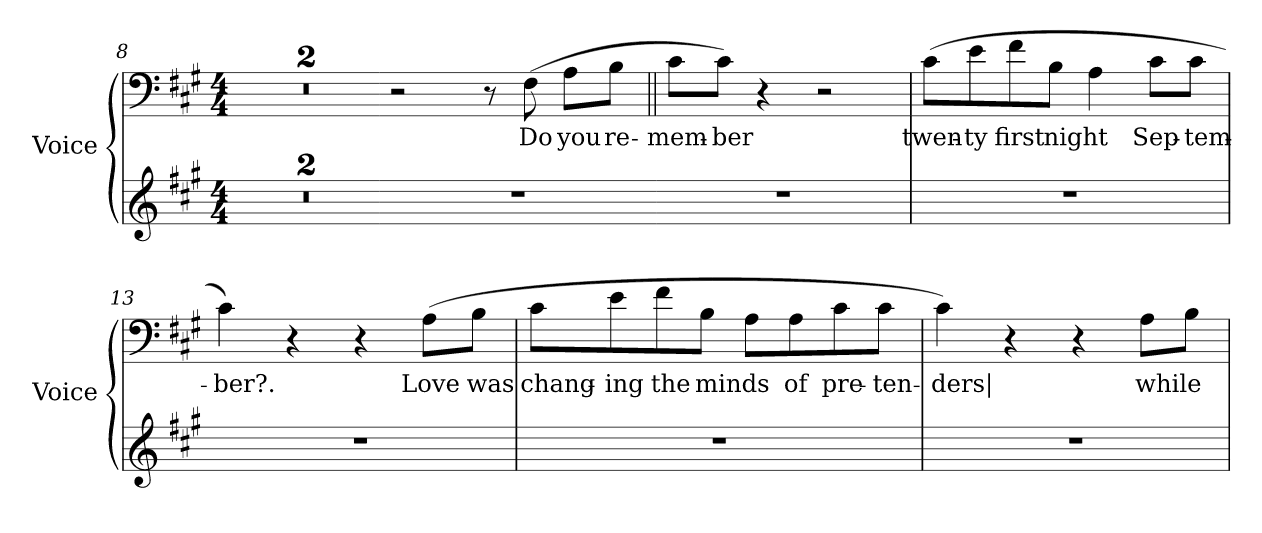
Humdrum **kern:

**kern	**kern	**text
*part2	*part1	*part1
*staff2	*staff1	*staff1
*I"Voice	*I"Voice	*
*I'Voice	*I'Voice	*
*clefG2	*clefF4	*
*k[f#c#g#]	*k[f#c#g#]	*
*A:	*A:	*
*M4/4	*M4/4	*
=8	=8	=8
1r	1r	.
!!LO:LB:g=z
=9	=9	=9
1r	1r	.
!!LO:LB:g=z
=10||	=10	=10
1r	2r	.
.	8r	.
!	!	!LO:LY:b:color=#000000
.	(8F#i\	Do
!	!	!LO:LY:b:color=#000000
.	8Ai\L	you
!	!	!LO:LY:b:color=#000000
.	8Bi\J	re-
=11	=11||	=11||
!	!	!LO:LY:b:color=#000000
1r	8c#i\L	-mem-
!	!	!LO:LY:b:color=#000000
.	8c#i\J)	-ber
.	4r	.
.	2r	.
=12	=12	=12
!	!	!LO:LY:b:color=#000000
1r	(8c#i\L	twen-
!	!	!LO:LY:b:color=#000000
.	8ei\	-ty
!	!	!LO:LY:b:color=#000000
.	8f#i\	first
!	!	!LO:LY:b:color=#000000
.	8Bi\J	night
.	4Ai\	.
!	!	!LO:LY:b:color=#000000
.	8c#i\L	Sep-
!	!	!LO:LY:b:color=#000000
.	8c#i\J	-tem-
!!LO:LB:g=z
=13	=13	=13
!	!	!LO:LY:b:color=#000000
1r	4c#i\)	-ber?.
.	4r	.
.	4r	.
!	!	!LO:LY:b:color=#000000
.	(8Ai\L	Love
!	!	!LO:LY:b:color=#000000
.	8Bi\J	was
!!LO:LB:g=z
=14	=14	=14
!	!	!LO:LY:b:color=#000000
1r	8c#i\L	chang-
!	!	!LO:LY:b:color=#000000
.	8ei\	-ing
!	!	!LO:LY:b:color=#000000
.	8f#i\	the
!	!	!LO:LY:b:color=#000000
.	8Bi\J	minds
.	8Ai\L	.
!	!	!LO:LY:b:color=#000000
.	8Ai\	of
!	!	!LO:LY:b:color=#000000
.	8c#i\	pre-
!	!	!LO:LY:b:color=#000000
.	8c#i\J	-ten-
=15	=15	=15
!	!	!LO:LY:b:color=#000000
1r	4c#i\)	-ders|
.	4r	.
.	4r	.
!	!	!LO:LY:b:color=#000000
.	8Ai\L	while
.	8Bi\J	.
=	=	=
*-	*-	*-
